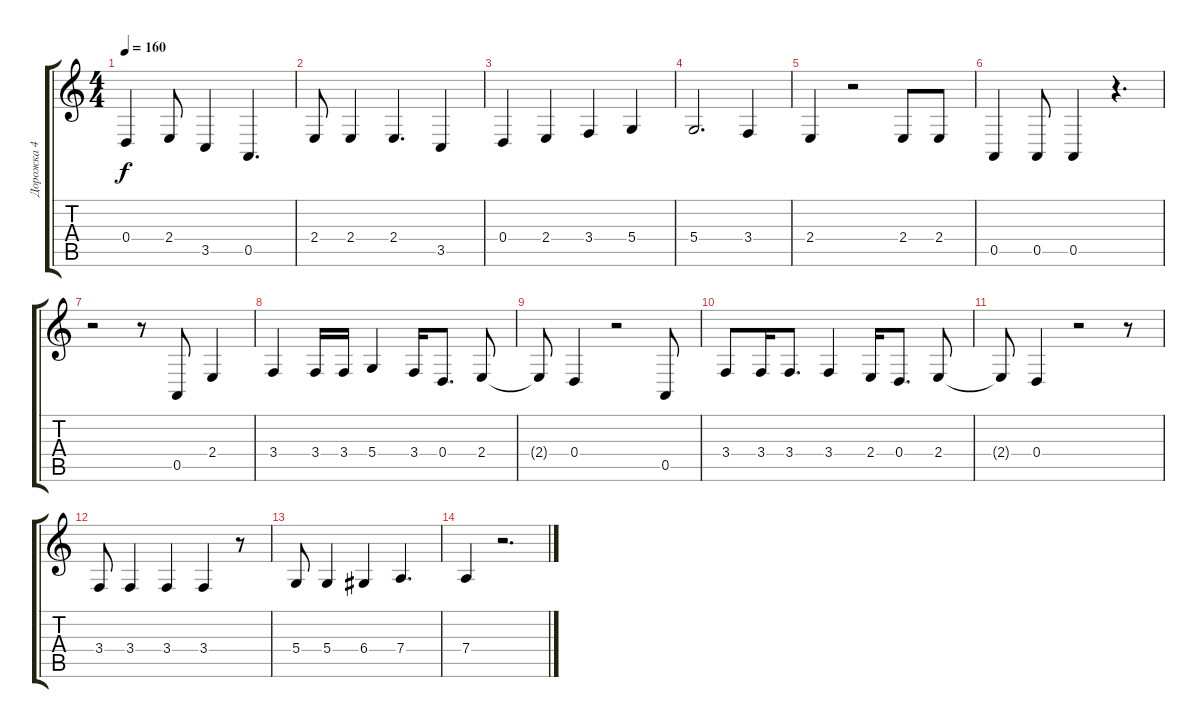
\track ("Дорожка 4" "Дорожка 4") {instrument lead6voice}
\staff {score tabs}
\tuning (E4 B3 G3 D3 A2 E2) {hide}
\ts (4 4)
\tempo 160
\clef g2
\ks c
0.4.4{dy f} 2.4.8 3.5.4 0.5.4{d} |
2.4.8 2.4.4 2.4.4{d} 3.5.4 |
0.4.4 2.4.4 3.4.4 5.4.4 |
5.4.2{d} 3.4.4 |
2.4.4 r.2 2.4.8 2.4.8 |
0.5.4 0.5.8 0.5.4 r.4{d} |
r.2 r.8 0.5.8 2.4.4 |
3.4.4 3.4.16 3.4.16 5.4.4 3.4.16 0.4.8{d} 2.4.8 |
2.4{t}.8 0.4.4 r.2 0.5.8 |
3.4.8 3.4.16 3.4.8{d} 3.4.4 2.4.16 0.4.8{d} 2.4.8 |
2.4{t}.8 0.4.4 r.2 r.8 |
3.4.8 3.4.4 3.4.4 3.4.4 r.8 |
5.4.8 5.4.4 6.4.4 7.4.4{d} |
7.4.4 r.2{d}
